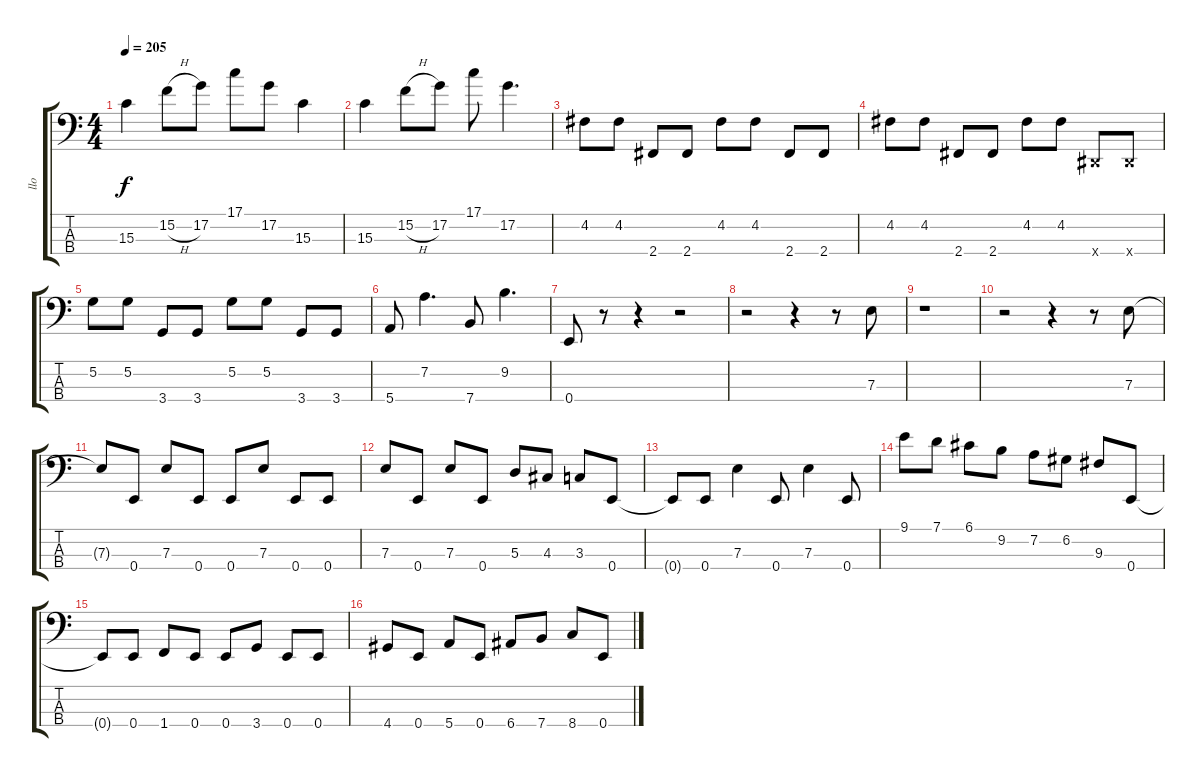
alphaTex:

\track ("llo" "llo") {instrument electricbassfinger}
\staff {score tabs}
\tuning (G2 D2 A1 E1) {hide}
\ts (4 4)
\tempo 205
\clef f4
\ks c
15.3.4{dy f} 15.2{h}.8 17.2.8 17.1.8 17.2.8 15.3.4 |
15.3.4 15.2{h}.8 17.2.8 17.1.8 17.2.4{d} |
4.2.8 4.2.8 2.4.8 2.4.8 4.2.8 4.2.8 2.4.8 2.4.8 |
4.2.8 4.2.8 2.4.8 2.4.8 4.2.8 4.2.8 -1.4{x}.8 -1.4{x}.8 |
5.2.8 5.2.8 3.4.8 3.4.8 5.2.8 5.2.8 3.4.8 3.4.8 |
5.4.8 7.2.4{d} 7.4.8 9.2.4{d} |
0.4.8 r.8 r.4 r.2 |
r.2 r.4 r.8 7.3.8 |
r.1 |
r.2 r.4 r.8 7.3.8 |
7.3{t}.8 0.4.8 7.3.8 0.4.8 0.4.8 7.3.8 0.4.8 0.4.8 |
7.3.8 0.4.8 7.3.8 0.4.8 5.3.8 4.3.8 3.3.8 0.4.8 |
0.4{t}.8 0.4.8 7.3.4 0.4.8 7.3.4 0.4.8 |
9.1.8 7.1.8 6.1.8 9.2.8 7.2.8 6.2.8 9.3.8 0.4.8 |
0.4{t}.8 0.4.8 1.4.8 0.4.8 0.4.8 3.4.8 0.4.8 0.4.8 |
4.4.8 0.4.8 5.4.8 0.4.8 6.4.8 7.4.8 8.4.8 0.4.8
